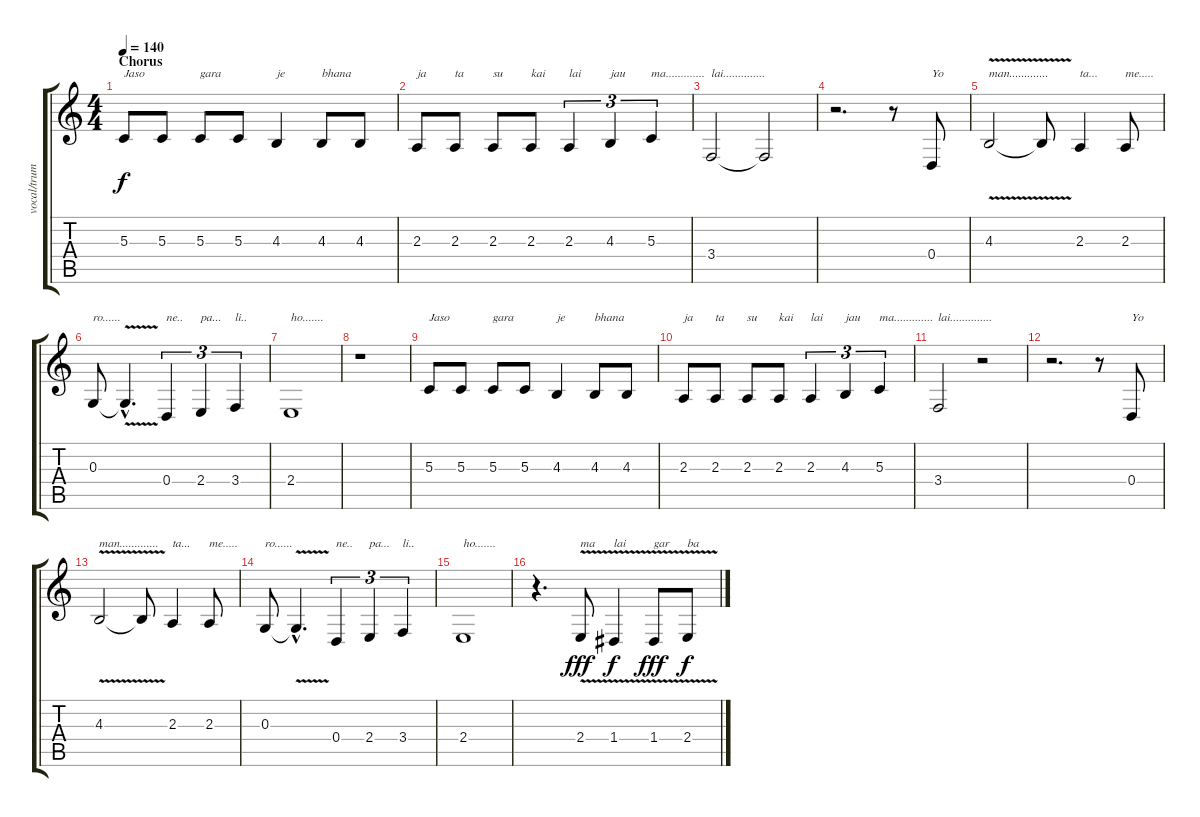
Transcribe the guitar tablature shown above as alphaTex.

\track ("vocal/trumpet" "vocal/trum") {instrument choiraahs}
\staff {score tabs}
\tuning (E4 B3 G3 D3 A2 E2) {hide}
\ts (4 4)
\section ("" "Chorus")
\tempo 140
\clef g2
\ks c
5.3.8{txt "Jaso" dy f} 5.3.8 5.3.8{txt "gara"} 5.3.8 4.3.4{txt "je"} 4.3.8{txt "bhana"} 4.3.8 |
2.3.8{txt "ja"} 2.3.8{txt "ta"} 2.3.8{txt "su"} 2.3.8{txt "kai"} 2.3.4{tu (3 2) txt "lai"} 4.3.4{tu (3 2) txt "jau"} 5.3.4{tu (3 2) txt "ma............."} |
3.4.2{txt "lai.............."} 3.4{t}.2 |
r.2{d} r.8 0.4.8{txt "Yo"} |
4.3{v}.2{txt "man............."} 4.3{t}.8 2.3.4{txt "ta..."} 2.3.8{txt "me....."} |
0.3.8{txt "ro......"} 0.3{v hac t}.4{d} 0.4.4{tu (3 2) txt "ne.."} 2.4.4{tu (3 2) txt "pa..."} 3.4.4{tu (3 2) txt "li.."} |
2.4.1{txt "ho......."} |
r.1 |
5.3.8{txt "Jaso"} 5.3.8 5.3.8{txt "gara"} 5.3.8 4.3.4{txt "je"} 4.3.8{txt "bhana"} 4.3.8 |
2.3.8{txt "ja"} 2.3.8{txt "ta"} 2.3.8{txt "su"} 2.3.8{txt "kai"} 2.3.4{tu (3 2) txt "lai"} 4.3.4{tu (3 2) txt "jau"} 5.3.4{tu (3 2) txt "ma............."} |
3.4.2{txt "lai.............."} r.2 |
r.2{d} r.8 0.4.8{txt "Yo"} |
4.3{v}.2{txt "man............."} 4.3{t}.8 2.3.4{txt "ta..."} 2.3.8{txt "me....."} |
0.3.8{txt "ro......"} 0.3{v hac t}.4{d} 0.4.4{tu (3 2) txt "ne.."} 2.4.4{tu (3 2) txt "pa..."} 3.4.4{tu (3 2) txt "li.."} |
2.4.1{txt "ho......."} |
r.4{d} 2.4{v}.8{txt "ma" dy fff} 1.4{v}.4{txt "lai" dy f} 1.4{v}.8{txt "gar" dy fff} 2.4{v}.8{txt "ba" dy f}
